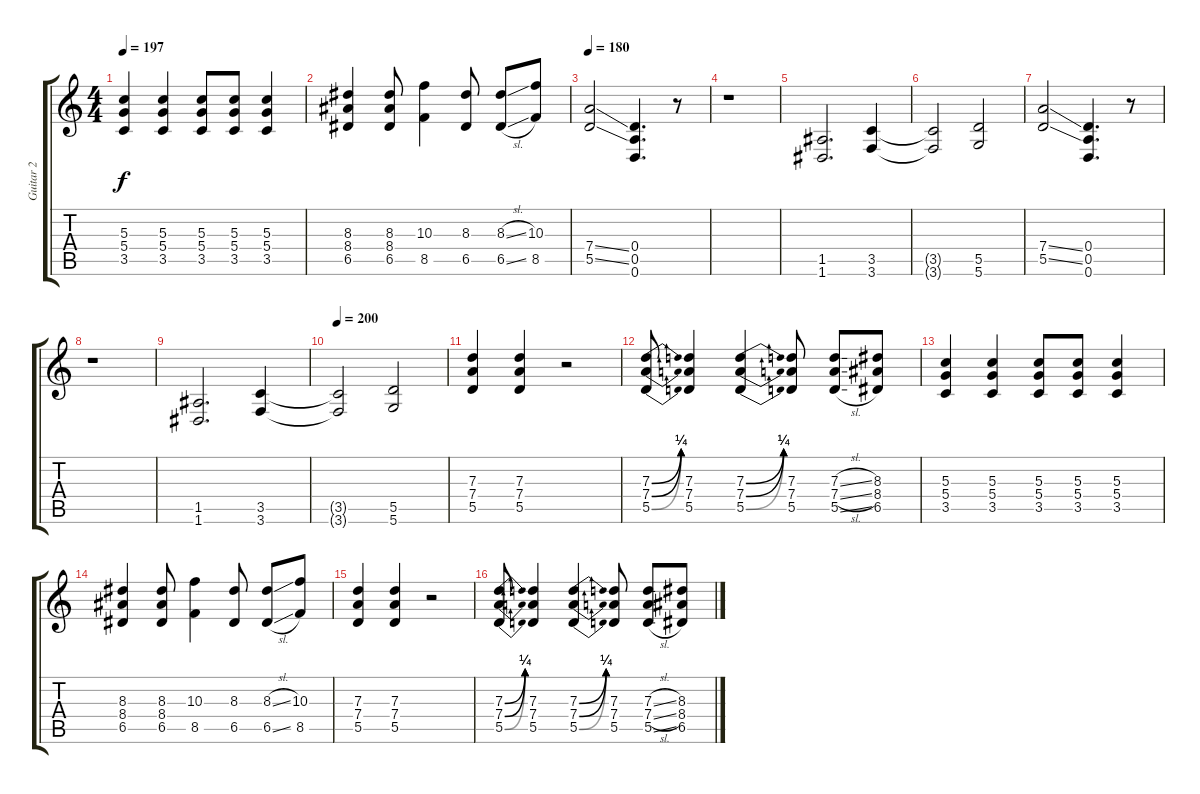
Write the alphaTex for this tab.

\track ("Guitar 2" "Guitar 2") {instrument distortionguitar}
\staff {score tabs}
\tuning (E4 B3 G3 D3 A2 D2) {hide}
\ts (4 4)
\tempo 197
\clef g2
\ks c
(5.3 5.4 3.5).4{dy f} (5.3 5.4 3.5).4 (5.3 5.4 3.5).8 (5.3 5.4 3.5).8 (5.3 5.4 3.5).4 |
(8.3 8.4 6.5).4 (8.3 8.4 6.5).8 (10.3 8.5).4 (8.3 6.5).8 (8.3{sl} 6.5{sl}).8 (10.3 8.5).8 |
\tempo 180
(7.4{ss} 5.5{ss}).2 (0.4 0.5 0.6).4{d} r.8 |
r.1 |
(1.5 1.6).2{d} (3.5 3.6).4 |
(3.5{t} 3.6{t}).2 (5.5 5.6).2 |
(7.4{ss} 5.5{ss}).2 (0.4 0.5 0.6).4{d} r.8 |
r.1 |
(1.5 1.6).2{d} (3.5 3.6).4 |
\tempo 200
(3.5{t} 3.6{t}).2 (5.5 5.6).2 |
(7.3 7.4 5.5).4 (7.3 7.4 5.5).4 r.2 |
(7.3{be (bend 0 0 60 1)} 7.4{be (bend 0 0 60 1)} 5.5{be (bend 0 0 60 1)}).8 (7.3 7.4 5.5).4 (7.3{be (bend 0 0 60 1)} 7.4{be (bend 0 0 60 1)} 5.5{be (bend 0 0 60 1)}).4 (7.3 7.4 5.5).8 (7.3{sl} 7.4{sl} 5.5{sl}).8 (8.3 8.4 6.5).8 |
(5.3 5.4 3.5).4 (5.3 5.4 3.5).4 (5.3 5.4 3.5).8 (5.3 5.4 3.5).8 (5.3 5.4 3.5).4 |
(8.3 8.4 6.5).4 (8.3 8.4 6.5).8 (10.3 8.5).4 (8.3 6.5).8 (8.3{sl} 6.5{sl}).8 (10.3 8.5).8 |
(7.3 7.4 5.5).4 (7.3 7.4 5.5).4 r.2 |
(7.3{be (bend 0 0 60 1)} 7.4{be (bend 0 0 60 1)} 5.5{be (bend 0 0 60 1)}).8 (7.3 7.4 5.5).4 (7.3{be (bend 0 0 60 1)} 7.4{be (bend 0 0 60 1)} 5.5{be (bend 0 0 60 1)}).4 (7.3 7.4 5.5).8 (7.3{sl} 7.4{sl} 5.5{sl}).8 (8.3 8.4 6.5).8
